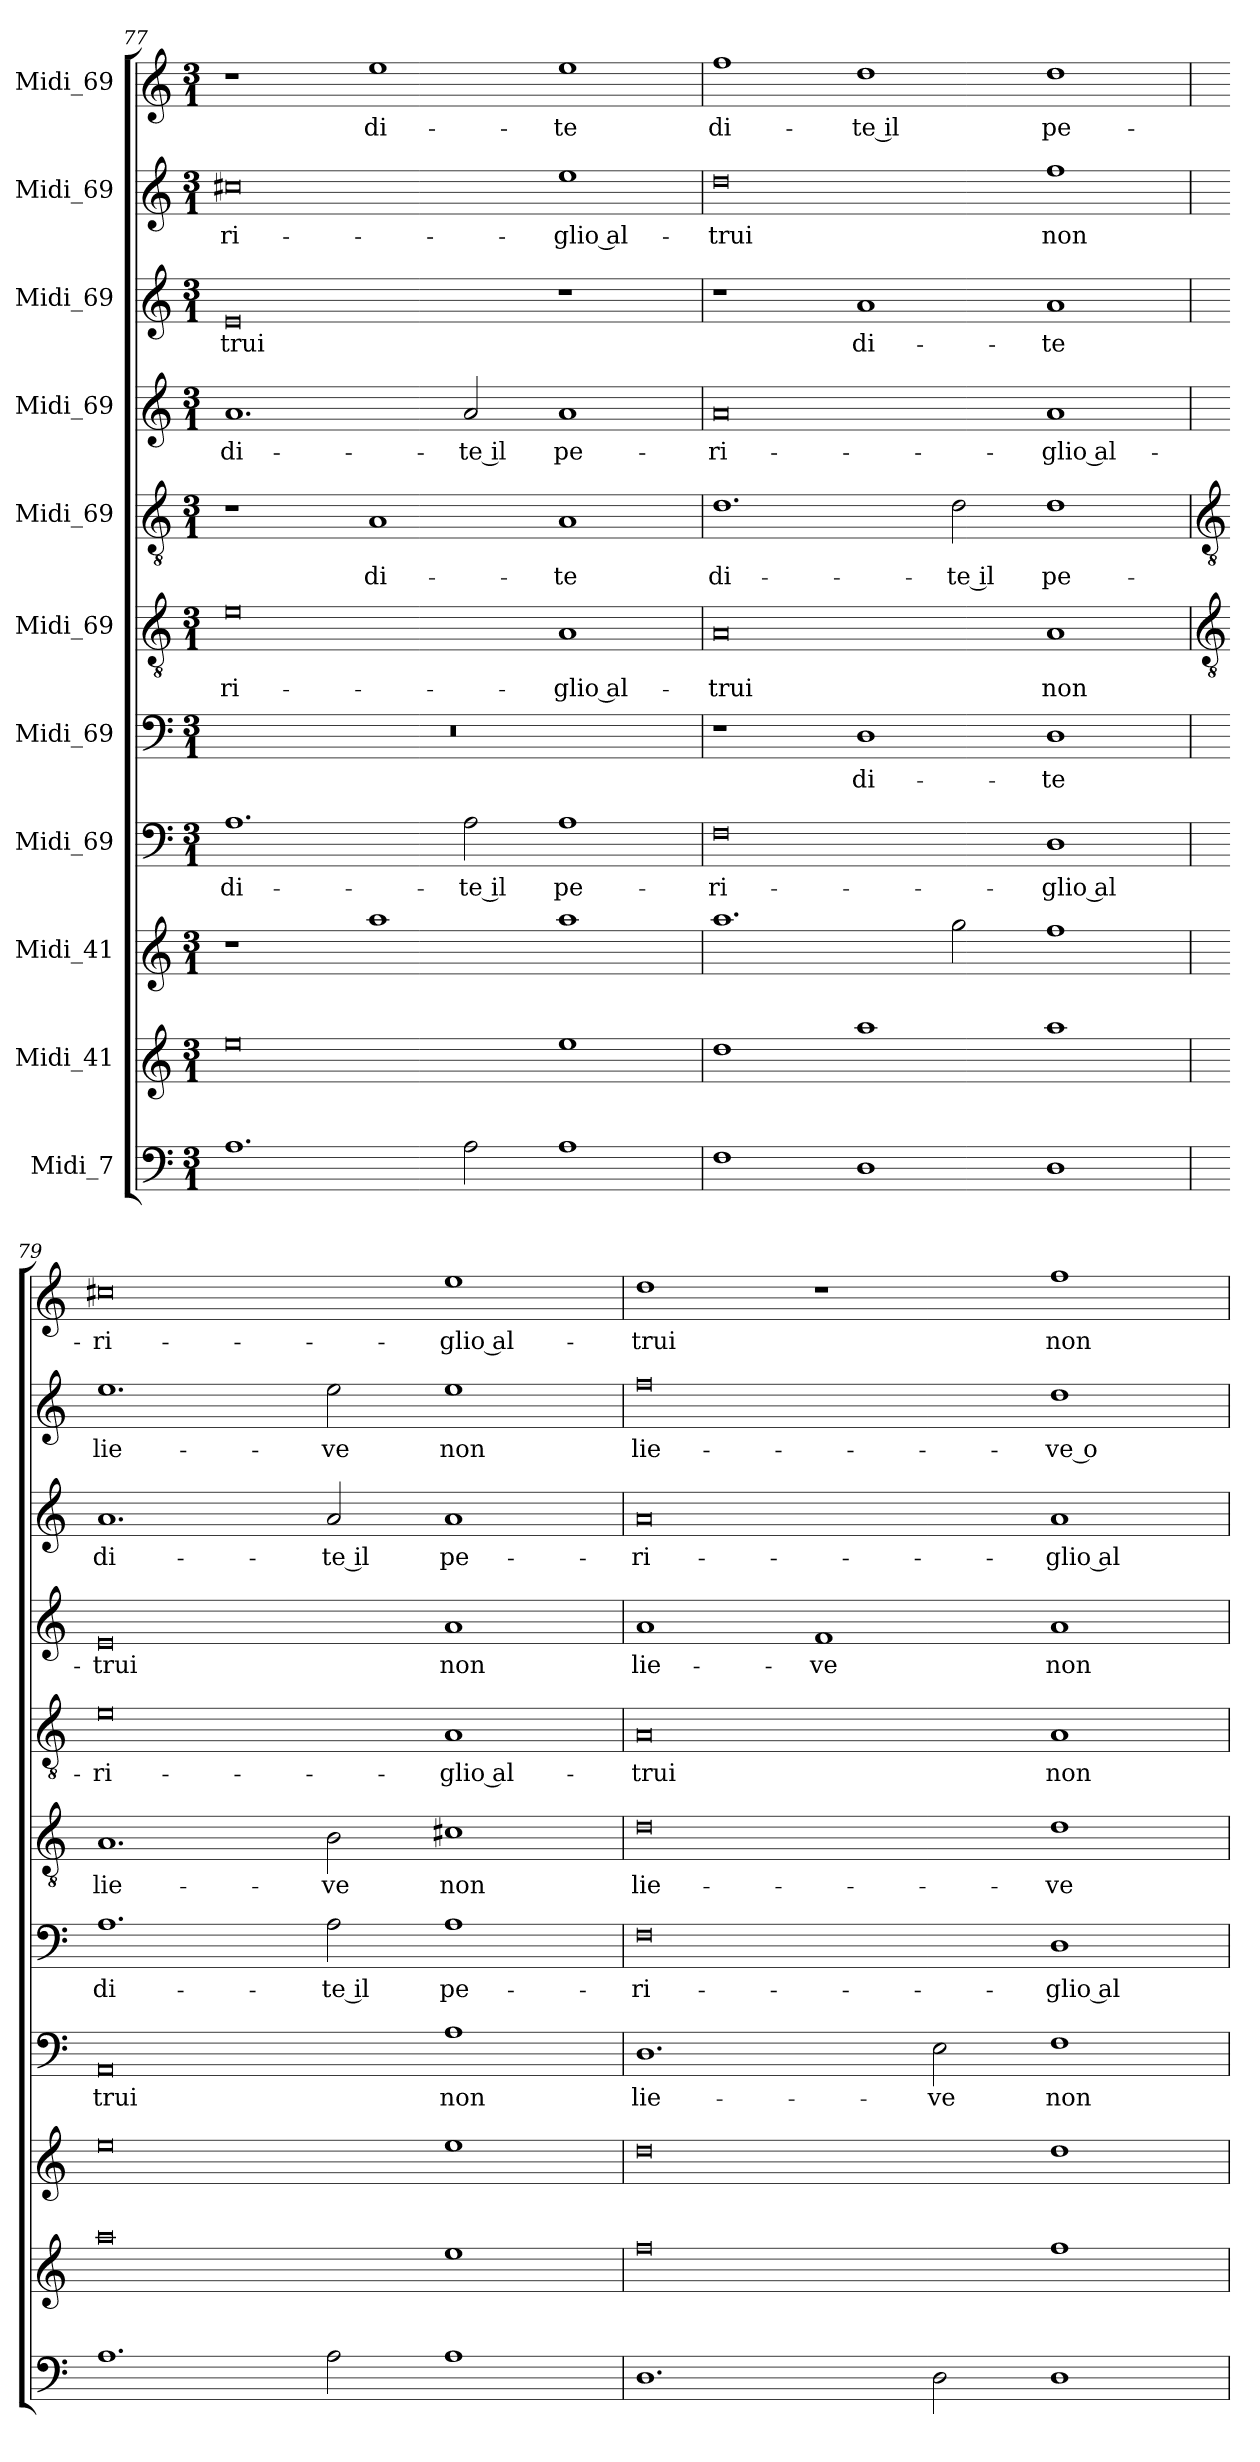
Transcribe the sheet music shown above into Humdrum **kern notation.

**kern	**kern	**kern	**kern	**text	**kern	**text	**kern	**text	**kern	**text	**kern	**text	**kern	**text	**kern	**text	**kern	**text
*part11	*part10	*part9	*part8	*part8	*part7	*part7	*part6	*part6	*part5	*part5	*part4	*part4	*part3	*part3	*part2	*part2	*part1	*part1
*staff11	*staff10	*staff9	*staff8	*staff8	*staff7	*staff7	*staff6	*staff6	*staff5	*staff5	*staff4	*staff4	*staff3	*staff3	*staff2	*staff2	*staff1	*staff1
*I"Midi_7	*I"Midi_41	*I"Midi_41	*I"Midi_69	*	*I"Midi_69	*	*I"Midi_69	*	*I"Midi_69	*	*I"Midi_69	*	*I"Midi_69	*	*I"Midi_69	*	*I"Midi_69	*
*clefF4	*clefG2	*clefG2	*clefF4	*	*clefF4	*	*clefGv2	*	*clefGv2	*	*clefG2	*	*clefG2	*	*clefG2	*	*clefG2	*
*k[]	*k[]	*k[]	*k[]	*	*k[]	*	*k[]	*	*k[]	*	*k[]	*	*k[]	*	*k[]	*	*k[]	*
*C:	*C:	*C:	*C:	*	*C:	*	*C:	*	*C:	*	*C:	*	*C:	*	*C:	*	*C:	*
*M3/1	*M3/1	*M3/1	*M3/1	*	*M3/1	*	*M3/1	*	*M3/1	*	*M3/1	*	*M3/1	*	*M3/1	*	*M3/1	*
=77	=77	=77	=77	=77	=77	=77	=77	=77	=77	=77	=77	=77	=77	=77	=77	=77	=77	=77
!	!	!	!	!LO:LY:b	!LO:N:vis=0	!	!	!LO:LY:b	!	!	!	!LO:LY:b	!	!LO:LY:b	!	!LO:LY:b	!	!
1.A	0ee	1r	1.A	di-	0.r	.	0e	-ri-	1r	.	1.a	di-	0e	-trui	0cc#X	-ri-	1r	.
!	!	!	!	!	!	!	!	!	!	!LO:LY:b	!	!	!	!	!	!	!	!LO:LY:b
.	.	1aa	.	.	.	.	.	.	1A	di-	.	.	.	.	.	.	1ee	di-
!	!	!	!	!LO:LY:b	!	!	!	!	!	!	!	!LO:LY:b	!	!	!	!	!	!
2A	.	.	2A	-te il	.	.	.	.	.	.	2a	-te il	.	.	.	.	.	.
!	!	!	!	!LO:LY:b	!	!	!	!LO:LY:b	!	!LO:LY:b	!	!LO:LY:b	!	!	!	!LO:LY:b	!	!LO:LY:b
1A	1ee	1aa	1A	pe-	.	.	1A	-glio al-	1A	-te	1a	pe-	1r	.	1ee	-glio al-	1ee	-te
=78	=78	=78	=78	=78	=78	=78	=78	=78	=78	=78	=78	=78	=78	=78	=78	=78	=78	=78
!	!	!	!	!LO:LY:b	!	!	!	!LO:LY:b	!	!LO:LY:b	!	!LO:LY:b	!	!	!	!LO:LY:b	!	!LO:LY:b
1F	1dd	1.aa	0F	-ri-	1r	.	0A	-trui	1.d	di-	0a	-ri-	1r	.	0dd	-trui	1ff	di-
!	!	!	!	!	!	!LO:LY:b	!	!	!	!	!	!	!	!LO:LY:b	!	!	!	!LO:LY:b
1D	1aa	.	.	.	1D	di-	.	.	.	.	.	.	1a	di-	.	.	1dd	-te il
!	!	!	!	!	!	!	!	!	!	!LO:LY:b	!	!	!	!	!	!	!	!
.	.	2gg	.	.	.	.	.	.	2d	-te il	.	.	.	.	.	.	.	.
!	!	!	!	!LO:LY:b	!	!LO:LY:b	!	!LO:LY:b	!	!LO:LY:b	!	!LO:LY:b	!	!LO:LY:b	!	!LO:LY:b	!	!LO:LY:b
1D	1aa	1ff	1D	-glio al	1D	-te	1A	non	1d	pe-	1a	-glio al-	1a	-te	1ff	non	1dd	pe-
!!LO:LB:g=z
=79	=79	=79	=79	=79	=79	=79	=79	=79	=79	=79	=79	=79	=79	=79	=79	=79	=79	=79
*	*	*	*	*	*	*	*clefGv2	*	*clefGv2	*	*	*	*	*	*	*	*	*
!	!	!	!	!LO:LY:b	!	!LO:LY:b	!	!LO:LY:b	!	!LO:LY:b	!	!LO:LY:b	!	!LO:LY:b	!	!LO:LY:b	!	!LO:LY:b
1.A	0aa	0ee	0AA	trui	1.A	di-	1.A	lie-	0e	-ri-	0e	-trui	1.a	di-	1.ee	lie-	0cc#X	-ri-
!	!	!	!	!	!	!LO:LY:b	!	!LO:LY:b	!	!	!	!	!	!LO:LY:b	!	!LO:LY:b	!	!
2A	.	.	.	.	2A	-te il	2B	-ve	.	.	.	.	2a	-te il	2ee	-ve	.	.
!	!	!	!	!LO:LY:b	!	!LO:LY:b	!	!LO:LY:b	!	!LO:LY:b	!	!LO:LY:b	!	!LO:LY:b	!	!LO:LY:b	!	!LO:LY:b
1A	1ee	1ee	1A	non	1A	pe-	1c#X	non	1A	-glio al-	1a	non	1a	pe-	1ee	non	1ee	-glio al-
=80	=80	=80	=80	=80	=80	=80	=80	=80	=80	=80	=80	=80	=80	=80	=80	=80	=80	=80
!	!	!	!	!LO:LY:b	!	!LO:LY:b	!	!LO:LY:b	!	!LO:LY:b	!	!LO:LY:b	!	!LO:LY:b	!	!LO:LY:b	!	!LO:LY:b
1.D	0ff	0dd	1.D	lie-	0F	-ri-	0d	lie-	0A	-trui	1a	lie-	0a	-ri-	0ff	lie-	1dd	-trui
!	!	!	!	!	!	!	!	!	!	!	!	!LO:LY:b	!	!	!	!	!	!
.	.	.	.	.	.	.	.	.	.	.	1f	-ve	.	.	.	.	1r	.
!	!	!	!	!LO:LY:b	!	!	!	!	!	!	!	!	!	!	!	!	!	!
2D	.	.	2E	-ve	.	.	.	.	.	.	.	.	.	.	.	.	.	.
!	!	!	!	!LO:LY:b	!	!LO:LY:b	!	!LO:LY:b	!	!LO:LY:b	!	!LO:LY:b	!	!LO:LY:b	!	!LO:LY:b	!	!LO:LY:b
1D	1ff	1dd	1F	non	1D	-glio al-	1d	-ve	1A	non	1a	non	1a	-glio al-	1dd	-ve o	1ff	non
=	=	=	=	=	=	=	=	=	=	=	=	=	=	=	=	=	=	=
*-	*-	*-	*-	*-	*-	*-	*-	*-	*-	*-	*-	*-	*-	*-	*-	*-	*-	*-
